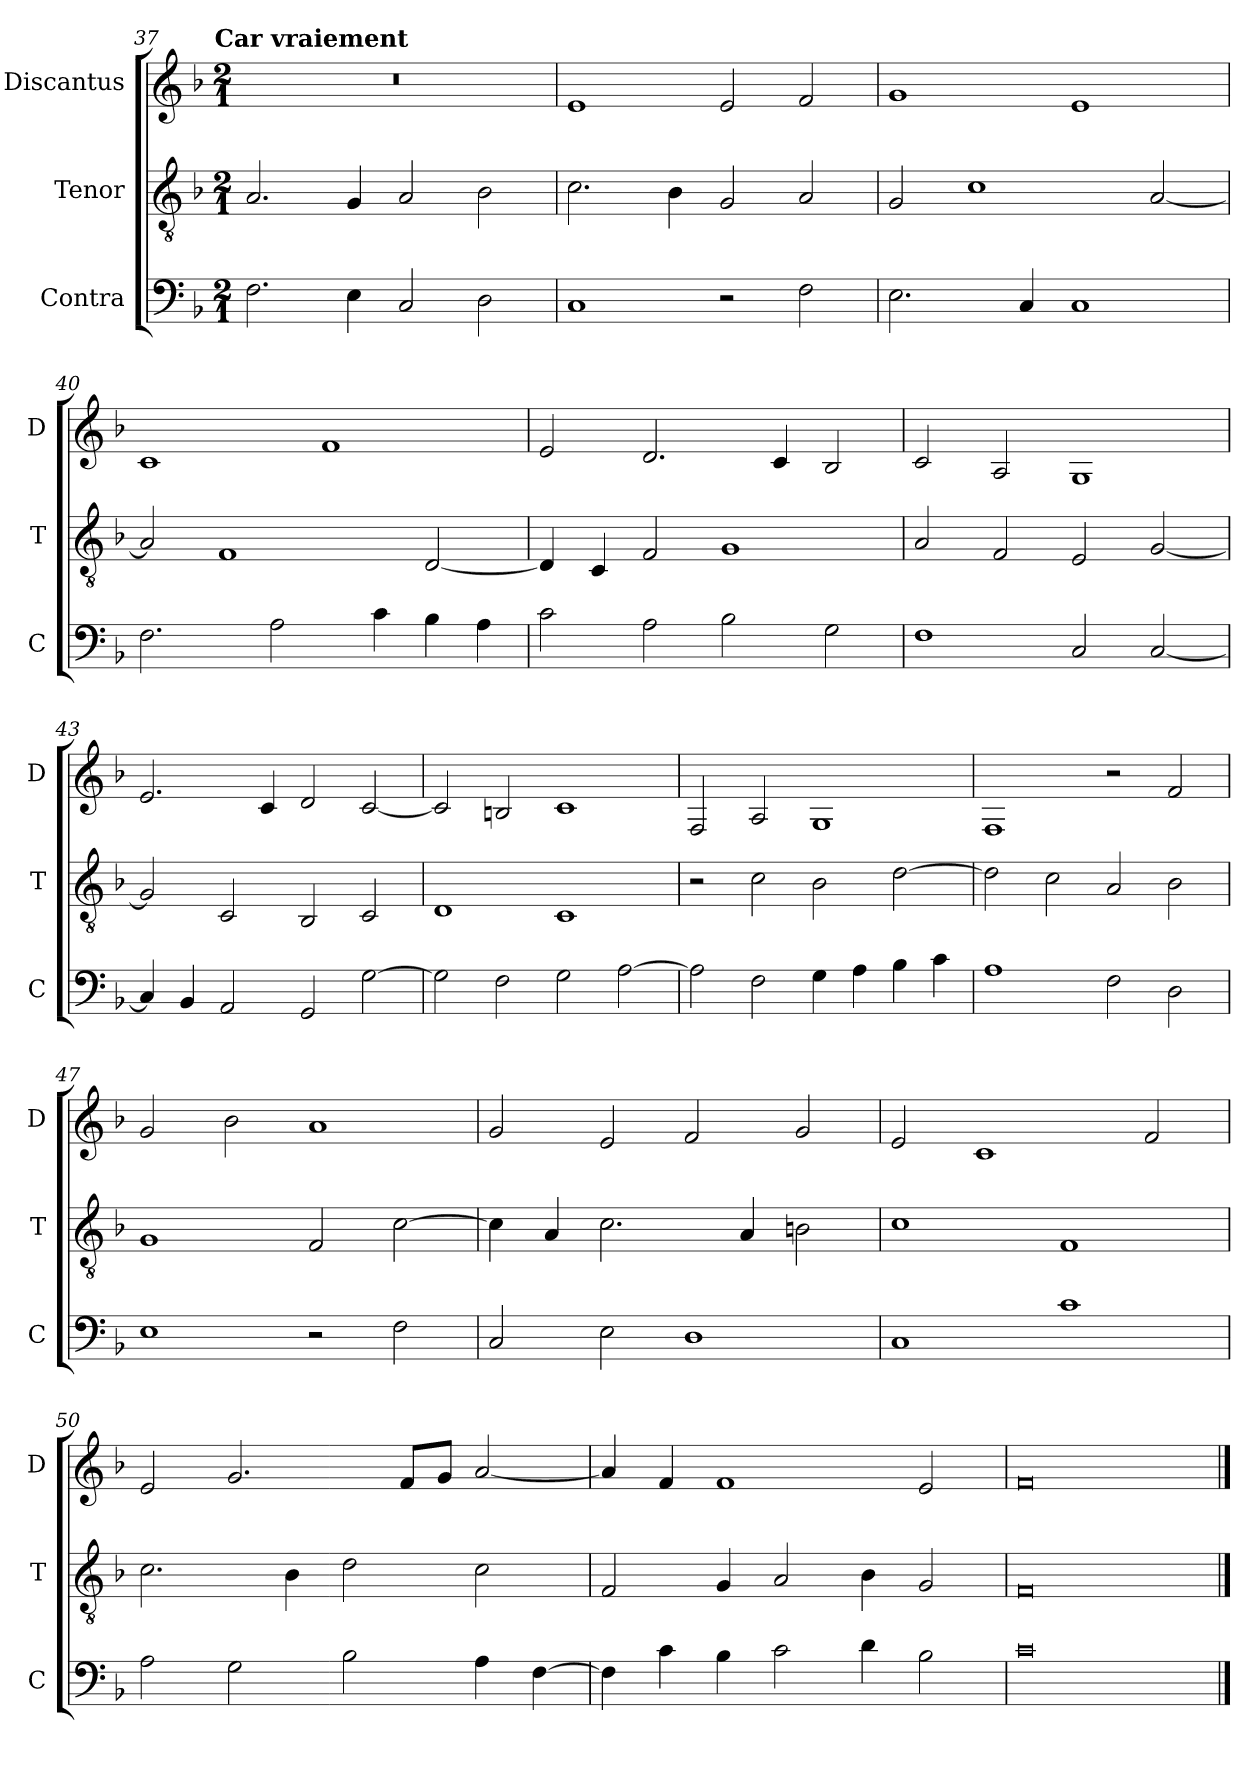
**kern	**kern	**kern
*part3	*part2	*part1
*staff3	*staff2	*staff1
*I"Contra	*I"Tenor	*I"Discantus
*I'C	*I'T	*I'D
!!LO:LB:g=z
*clefF4	*clefGv2	*clefG2
*k[b-]	*k[b-]	*k[b-]
!!LO:TX:omd:t=Car vraiement
*M2/1	*M2/1	*M2/1
=37	=37	=37
2.F	2.A	0r
4E	4G	.
2C	2A	.
2D	2B-	.
=38	=38	=38
1C	2.c	1e
.	4B-	.
2r	2G	2e
2F	2A	2f
=39	=39	=39
2.E	2G	1g
.	1c	.
4C	.	.
1C	.	1e
.	[2A	.
=40	=40	=40
2.F	2A]	1c
.	1F	.
2A	.	.
.	.	1f
4c	.	.
4B-	[2D	.
4A	.	.
=41	=41	=41
2c	4D]	2e
.	4C	.
2A	2F	2.d
2B-	1G	.
.	.	4c
2G	.	2B-
=42	=42	=42
1F	2A	2c
.	2F	2A
2C	2E	1G
[2C	[2G	.
=43	=43	=43
4C]	2G]	2.e
4BB-	.	.
2AA	2C	.
.	.	4c
2GG	2BB-	2d
[2G	2C	[2c
=44	=44	=44
2G]	1D	2c]
2F	.	2Bn
2G	1C	1c
[2A	.	.
=45	=45	=45
2A]	2r	2F
2F	2c	2A
4G	2B-	1G
4A	.	.
4B-	[2d	.
4c	.	.
=46	=46	=46
1A	2d]	1F
.	2c	.
2F	2A	2r
2D	2B-	2f
=47	=47	=47
1E	1G	2g
.	.	2b-
2r	2F	1a
2F	[2c	.
=48	=48	=48
2C	4c]	2g
.	4A	.
2E	2.c	2e
1D	.	2f
.	4A	.
.	2Bn	2g
=49	=49	=49
1C	1c	2e
.	.	1c
1c	1F	.
.	.	2f
=50	=50	=50
2A	2.c	2e
2G	.	2.g
.	4B-	.
2B-	2d	.
.	.	8fL
.	.	8gJ
4A	2c	[2a
[4F	.	.
=51	=51	=51
4F]	2F	4a]
4c	.	4f
4B-	4G	1f
2c	2A	.
4d	4B-	.
2B-	2G	2e
=52	=52	=52
0c	0F	0f
==	==	==
*-	*-	*-
